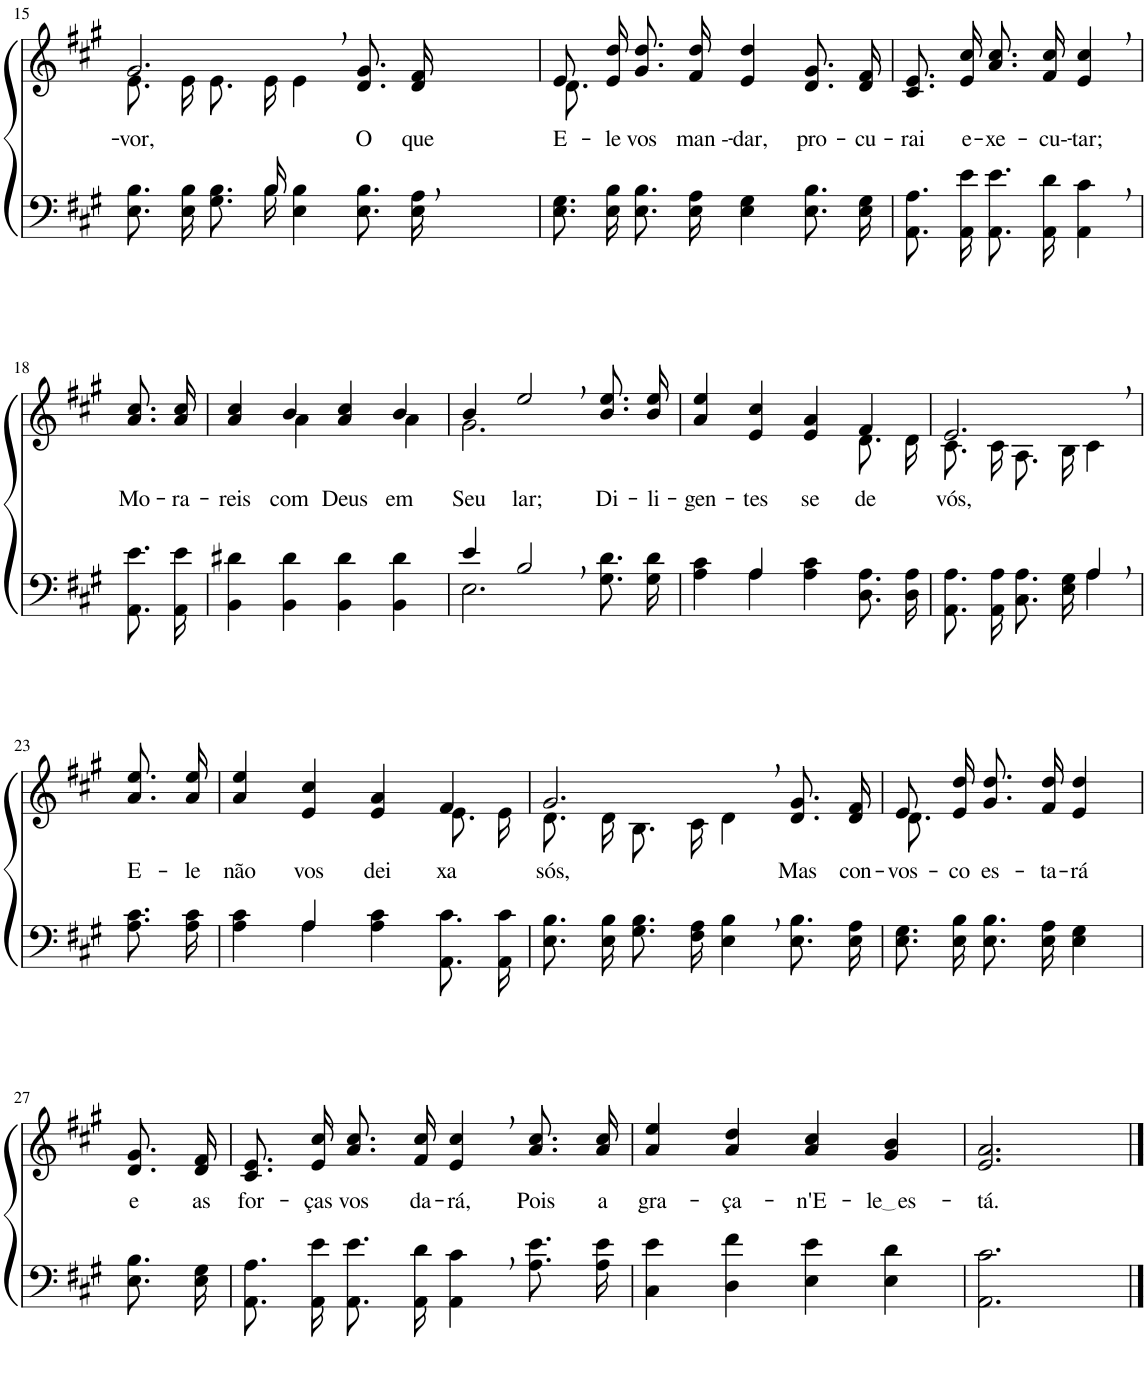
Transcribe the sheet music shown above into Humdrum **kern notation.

**kern	**kern	**text
*part2	*part1	*part1
*staff2	*staff1	*staff1
*I"Parte III e IV	*I"Parte I e II	*
!!LO:PB:g=z
*clefF4	*clefG2	*
*Trd1c2	*Trd1c2	*
*k[f#c#g#]	*k[f#c#g#]	*
*M4/4	*M4/4	*
=15	=15	=15
*^	*^	*
!	!	!	!	!LO:LY:b
4..ryy	8.E\ 8.B\L	2.g#,/	8.e\L	vor,
.	16E\ 16B\Jk	.	16e\Jk	.
.	8.G#\ 8.B\L	.	8.e\L	.
16B/	16B\Jk	.	16e\Jk	.
2ryy	4E\ 4B\	.	4e\	.
!	!	!	!	!LO:LY:b
.	8.E\ 8.B\L	8.d/ 8.g#/L	4ryy	O
!	!	!	!	!LO:LY:b
.	16E\ 16A\Jk	16d/ 16f#/Jk	.	que
=16	=16	=16	=16	=16
!	!	!	!	!LO:LY:b
*v	*v	*	*	*
8.E\ 8.G#\L	8.d/L	8e/	E-
.	.	2..ryy	.
!	!	!	!LO:LY:b
16E\ 16B\Jk	16e/ 16dd/Jk	.	-le
!	!	!	!LO:LY:b
8.E\ 8.B\L	8.g#\ 8.dd\L	.	vos
!	!	!	!LO:LY:b
16E\ 16A\Jk	16f#\ 16dd\Jk	.	man --
!	!	!	!LO:LY:b
4E\ 4G#\	4e/ 4dd/	.	-dar,
!	!	!	!LO:LY:b
8.E\ 8.B\L	8.d/ 8.g#/L	.	pro-
!	!	!	!LO:LY:b
16E\ 16G#\Jk	16d/ 16f#/Jk	.	-cu-
*	*v	*v	*
=17	=17	=17
!	!	!LO:LY:b
8.AA\ 8.A\L	8.c#/ 8.e/L	-rai
!	!	!LO:LY:b
16AA\ 16e\Jk	16e/ 16cc#/Jk	e-
!	!	!LO:LY:b
8.AA\ 8.e\L	8.a\ 8.cc#\L	-xe-
!	!	!LO:LY:b
16AA\ 16d\Jk	16f#\ 16cc#\Jk	-cu--
!	!	!LO:LY:b
4AA\, 4c#\,	4e/, 4cc#/,	-tar;
!!LO:LB:g=z
=18	=18	=18
!	!	!LO:LY:b
8.AA\ 8.e\L	8.a\ 8.cc#\L	Mo-
!	!	!LO:LY:b
16AA\ 16e\Jk	16a\ 16cc#\Jk	-ra-
=19	=19	=19
!	!	!LO:LY:b
*	*^	*
4BB\ 4d#X\	4a/ 4cc#/	4ryy	-reis
!	!	!	!LO:LY:b
4BB\ 4d#\	4b/	4a\	com
!	!	!	!LO:LY:b
4BB\ 4d#\	4a/ 4cc#/	4ryy	Deus
!	!	!	!LO:LY:b
4BB\ 4d#\	4b/	4a\	em
=20	=20	=20	=20
*^	*	*	*
!	!	!	!	!LO:LY:b
4e/	2.E\	4b/	2.g#\	Seu
!	!	!	!	!LO:LY:b
2B,/	.	2ee,/	.	lar;
!	!	!	!	!LO:LY:b
4ryy	8.G#\ 8.d\L	8.b\ 8.ee\L	4ryy	Di-
!	!	!	!	!LO:LY:b
.	16G#\ 16d\Jk	16b\ 16ee\Jk	.	-li-
=21	=21	=21	=21	=21
!	!	!	!	!LO:LY:b
4ryy	4A\ 4c#\	4a/ 4ee/	2.ryy	-gen-
!	!	!	!	!LO:LY:b
4A/	4A\	4e/ 4cc#/	.	-tes
!	!	!	!	!LO:LY:b
2ryy	4A\ 4c#\	4e/ 4a/	.	se-
!	!	!	!	!LO:LY:b
.	8.D\ 8.A\L	4f#/	8.d\L	-de
.	16D\ 16A\Jk	.	16d\Jk	.
=22	=22	=22	=22	=22
!	!	!	!	!LO:LY:b
2ryy	8.AA\ 8.A\L	2.e,/	8.c#\L	vós,
.	16AA\ 16A\Jk	.	16c#\Jk	.
.	8.C#\ 8.A\L	.	8.A\L	.
.	16E\ 16G#\Jk	.	16B\Jk	.
4A,/	4A\	.	4c#\	.
!!LO:LB:g=z
=23	=23	=23	=23	=23
!	!	!	!	!LO:LY:b
*v	*v	*	*	*
*	*v	*v	*
8.A\ 8.c#\L	8.a\ 8.ee\L	E-
!	!	!LO:LY:b
16A\ 16c#\Jk	16a\ 16ee\Jk	-le
=24	=24	=24
*^	*	*
!	!	!	!LO:LY:b
*	*	*^	*
4ryy	4A\ 4c#\	4a/ 4ee/	2.ryy	não
!	!	!	!	!LO:LY:b
4A/	4A\	4e/ 4cc#/	.	vos
!	!	!	!	!LO:LY:b
2ryy	4A\ 4c#\	4e/ 4a/	.	dei-
!	!	!	!	!LO:LY:b
.	8.AA\ 8.c#\L	4f#/	8.e\L	-xa
.	16AA\ 16c#\Jk	.	16e\Jk	.
=25	=25	=25	=25	=25
!	!	!	!	!LO:LY:b
*v	*v	*	*	*
8.E\ 8.B\L	2.g#,/	8.d\L	sós,
16E\ 16B\Jk	.	16d\Jk	.
8.G#\ 8.B\L	.	8.B\L	.
16F#\ 16A\Jk	.	16c#\Jk	.
4E\, 4B\,	.	4d\	.
!	!	!	!LO:LY:b
8.E\ 8.B\L	8.d/ 8.g#/L	4ryy	Mas
!	!	!	!LO:LY:b
16E\ 16A\Jk	16d/ 16f#/Jk	.	con-
=26	=26	=26	=26
!	!	!	!LO:LY:b
8.E\ 8.G#\L	8.d/L	8e/	-vos-
.	.	2ryy	.
!	!	!	!LO:LY:b
16E\ 16B\Jk	16e/ 16dd/Jk	.	-co
!	!	!	!LO:LY:b
8.E\ 8.B\L	8.g#\ 8.dd\L	.	es-
!	!	!	!LO:LY:b
16E\ 16A\Jk	16f#\ 16dd\Jk	.	-ta-
!	!	!	!LO:LY:b
4E\ 4G#\	4e/ 4dd/	.	-rá
.	.	8ryy	.
!!LO:LB:g=z
=27	=27	=27	=27
!	!	!	!LO:LY:b
*	*v	*v	*
8.E\ 8.B\L	8.d/ 8.g#/L	e
!	!	!LO:LY:b
16E\ 16G#\Jk	16d/ 16f#/Jk	as
=28	=28	=28
!	!	!LO:LY:b
8.AA\ 8.A\L	8.c#/ 8.e/L	for-
!	!	!LO:LY:b
16AA\ 16e\Jk	16e/ 16cc#/Jk	-ças
!	!	!LO:LY:b
8.AA\ 8.e\L	8.a\ 8.cc#\L	vos
!	!	!LO:LY:b
16AA\ 16d\Jk	16f#\ 16cc#\Jk	da-
!	!	!LO:LY:b
4AA\, 4c#\,	4e/, 4cc#/,	-rá,
!	!	!LO:LY:b
8.A\ 8.e\L	8.a\ 8.cc#\L	Pois
!	!	!LO:LY:b
16A\ 16e\Jk	16a\ 16cc#\Jk	a
=29	=29	=29
!	!	!LO:LY:b
4C#\ 4e\	4a/ 4ee/	gra-
!	!	!LO:LY:b
4D\ 4f#\	4a/ 4dd/	-ça-
!	!	!LO:LY:b
4E\ 4e\	4a/ 4cc#/	-n'E-
!	!	!LO:LY:b
4E\ 4d\	4g#/ 4b/	le es
=30	=30	=30
!	!	!LO:LY:b
2.AA\ 2.c#\	2.e/ 2.a/	-tá.
==	==	==
*-	*-	*-
